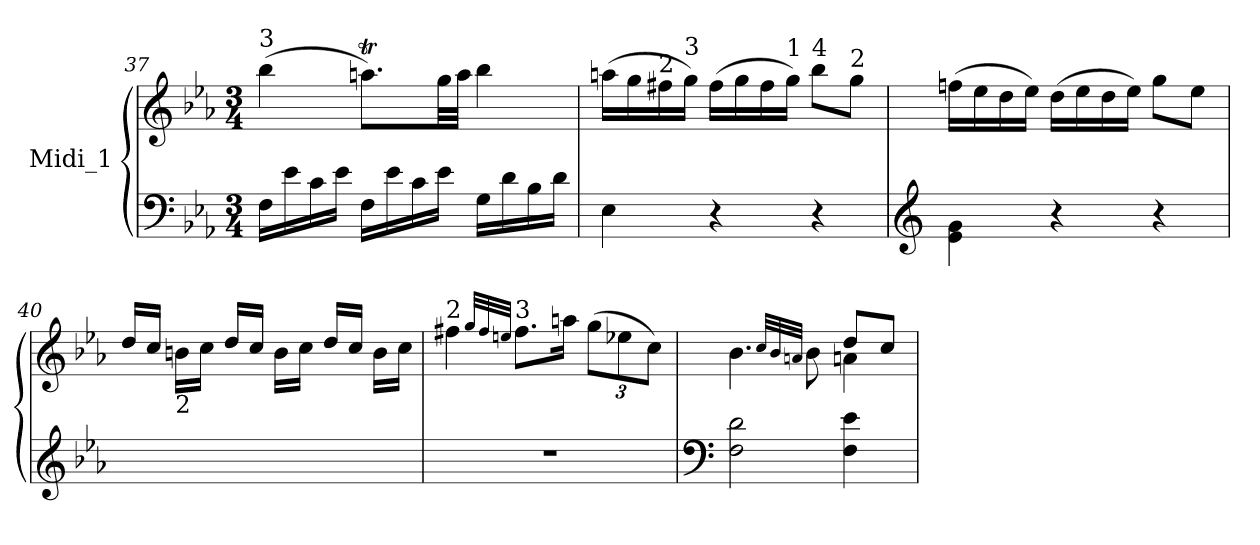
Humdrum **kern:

**kern	**kern
*part1	*part1
*staff2	*staff1
*I"Midi_1	*
*clefF4	*clefG2
*k[b-e-a-]	*k[b-e-a-]
*E-:	*E-:
*M3/4	*M3/4
=37	=37
!	!LO:TX:a:t=3
16F\LL	(>4bb-\
16e-\	.
16c\	.
16e-\JJ	.
16F\LL	8.aant\L)
16e-\	.
16c\	.
16e-\JJ	32gg\LL
.	32aa\JJJ
16G\LL	4bb-\
16d\	.
16B-\	.
16d\JJ	.
=38	=38
4E-\	(>16aan\LL
.	16gg\
!	!LO:TX:a:t=2
.	16ff#X\
!	!LO:TX:a:t=3
.	16gg\JJ)
4r	(>16ff#\LL
.	16gg\
.	16ff#\
!	!LO:TX:a:t=1
.	16gg\JJ)
!	!LO:TX:a:t=4
4r	8bb-\L
!	!LO:TX:a:t=2
.	8gg\J
!!LO:LB:g=z
=39	=39
*clefG2	*
*^	*
2ryy	4e-\ 4g\	(>16ffni\LL
.	.	16ee-\
.	.	16dd\
.	.	16ee-\JJ)
.	4r	(>16dd\LL
.	.	16ee-\
.	.	16dd\
.	.	16ee-\JJ)
4ryy	4r	8gg\L
.	.	8ee-\J
=40	=40	=40
2ryy	2ryy	16dd/LL
.	.	16cc/JJ
!	!	!LO:TX:b:t=2
.	.	16bn\LL
.	.	16cc\JJ
.	.	16dd/LL
.	.	16cc/JJ
.	.	16b\LL
.	.	16cc\JJ
4ryy	4ryy	16dd/LL
.	.	16cc/JJ
.	.	16b\LL
.	.	16cc\JJ
=41	=41	=41
!	!	!LO:TX:a:t=2
2ryy	2.r	4ff#X\
.	.	32qgg/LLL
.	.	32qff#/
.	.	32qeen/JJJ
!	!	!LO:TX:a:t=3
.	.	8.ff#\L
.	.	16aan\Jk
*	*	*Xbrackettup
4ryy	.	(>12gg\L
.	.	12ee-X\
.	.	12cc\J)
=42	=42	=42
*clefF4	*	*
*	*	*^
2ryy	2F\ 2d\	4.b-\	2ryy
.	.	32qcc/LLL	.
.	.	32qb-/	.
.	.	32qan/JJJ	.
.	.	8b-\	.
4ryy	4F\ 4e-\	8dd/L	4an\
.	.	8cc/J	.
*v	*v	*	*
*	*v	*v
=	=
*-	*-
